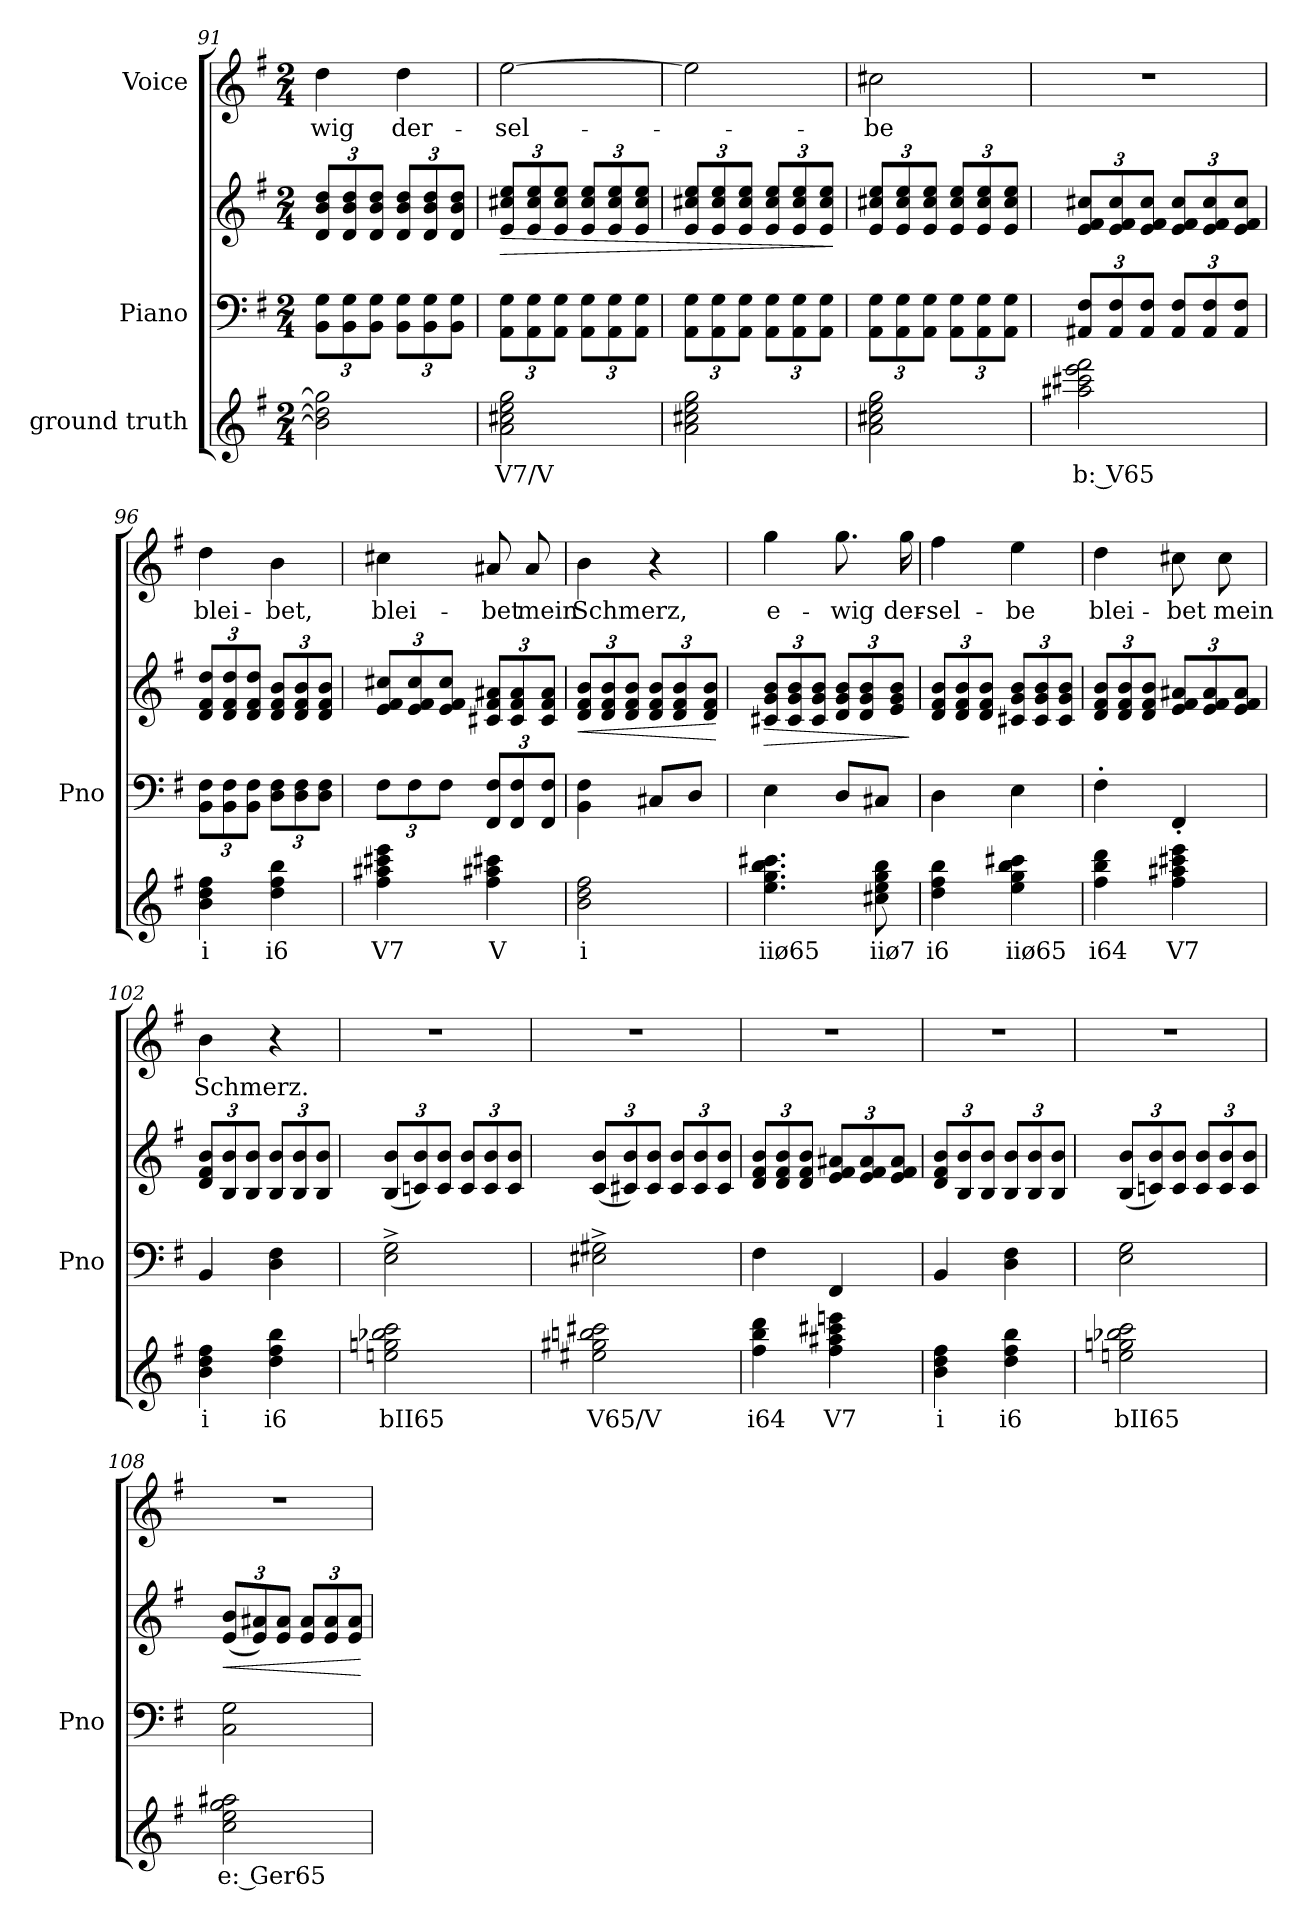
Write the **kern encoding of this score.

**kern	**text	**kern	**kern	**dynam	**kern	**text
*part3	*part3	*part2	*part2	*part2	*part1	*part1
*staff4	*staff4	*staff3	*staff2	*staff2/3	*staff1	*staff1
*I"ground truth	*	*I"Piano	*	*	*I"Voice	*
*	*	*I'Pno	*	*	*	*
*	*	*clefF4	*clefG2	*	*clefG2	*
*k[f#]	*	*k[f#]	*k[f#]	*	*k[f#]	*
*M2/4	*	*M2/4	*M2/4	*	*M2/4	*
=91	=91	=91	=91	=91	=91	=91
*	*	*Xbrackettup	*Xbrackettup	*	*	*
!	!	!	!	!	!	!LO:LY:b
2b] 2dd] 2gg]	.	12BB\ 12G\L	12d/ 12b/ 12dd/L	.	4dd\	-wig
.	.	12BB\ 12G\	12d/ 12b/ 12dd/	.	.	.
.	.	12BB\ 12G\J	12d/ 12b/ 12dd/J	.	.	.
!	!	!	!	!	!	!LO:LY:b
.	.	12BB\ 12G\L	12d/ 12b/ 12dd/L	.	4dd\	der-
.	.	12BB\ 12G\	12d/ 12b/ 12dd/	.	.	.
.	.	12BB\ 12G\J	12d/ 12b/ 12dd/J	.	.	.
=92	=92	=92	=92	=92	=92	=92
!	!	!	!	!LO:HP:b	!	!
!	!	!	!	!	!	!LO:LY:b
2a 2cc#X 2ee 2gg	V7/V	12AA\ 12G\L	12e/ 12cc#X/ 12ee/L	>	[2ee\	-sel-
.	.	12AA\ 12G\	12e/ 12cc#/ 12ee/	.	.	.
.	.	12AA\ 12G\J	12e/ 12cc#/ 12ee/J	.	.	.
.	.	12AA\ 12G\L	12e/ 12cc#/ 12ee/L	.	.	.
.	.	12AA\ 12G\	12e/ 12cc#/ 12ee/	.	.	.
.	.	12AA\ 12G\J	12e/ 12cc#/ 12ee/J	.	.	.
!!LO:LB:g=z
=93	=93	=93	=93	=93	=93	=93
2a 2cc#X 2ee 2gg	.	12AA\ 12G\L	12e/ 12cc#X/ 12ee/L	.	2ee\]	.
.	.	12AA\ 12G\	12e/ 12cc#/ 12ee/	.	.	.
.	.	12AA\ 12G\J	12e/ 12cc#/ 12ee/J	.	.	.
.	.	12AA\ 12G\L	12e/ 12cc#/ 12ee/L	.	.	.
.	.	12AA\ 12G\	12e/ 12cc#/ 12ee/	.	.	.
.	.	12AA\ 12G\J	12e/ 12cc#/ 12ee/J	.	.	.
.	.	.	.	]	.	.
=94	=94	=94	=94	=94	=94	=94
!	!	!	!	!	!	!LO:LY:b
2a 2cc#X 2ee 2gg	.	12AA\ 12G\L	12e/ 12cc#X/ 12ee/L	.	2cc#X\	-be
.	.	12AA\ 12G\	12e/ 12cc#/ 12ee/	.	.	.
.	.	12AA\ 12G\J	12e/ 12cc#/ 12ee/J	.	.	.
.	.	12AA\ 12G\L	12e/ 12cc#/ 12ee/L	.	.	.
.	.	12AA\ 12G\	12e/ 12cc#/ 12ee/	.	.	.
.	.	12AA\ 12G\J	12e/ 12cc#/ 12ee/J	.	.	.
=95	=95	=95	=95	=95	=95	=95
2aa#X 2ccc#X 2eee 2fff#	b: V65	12AA#X/ 12F#/L	12e/ 12f#/ 12cc#X/L	.	2r	.
.	.	12AA#/ 12F#/	12e/ 12f#/ 12cc#/	.	.	.
.	.	12AA#/ 12F#/J	12e/ 12f#/ 12cc#/J	.	.	.
.	.	12AA#/ 12F#/L	12e/ 12f#/ 12cc#/L	.	.	.
.	.	12AA#/ 12F#/	12e/ 12f#/ 12cc#/	.	.	.
.	.	12AA#/ 12F#/J	12e/ 12f#/ 12cc#/J	.	.	.
=96	=96	=96	=96	=96	=96	=96
!	!	!	!	!	!	!LO:LY:b
4b 4dd 4ff#	i	12BB\ 12F#\L	12d/ 12f#/ 12dd/L	.	4dd\	blei-
.	.	12BB\ 12F#\	12d/ 12f#/ 12dd/	.	.	.
.	.	12BB\ 12F#\J	12d/ 12f#/ 12dd/J	.	.	.
!	!	!	!	!	!	!LO:LY:b
4dd 4ff# 4bb	i6	12D\ 12F#\L	12d/ 12f#/ 12b/L	.	4b\	-bet,
.	.	12D\ 12F#\	12d/ 12f#/ 12b/	.	.	.
.	.	12D\ 12F#\J	12d/ 12f#/ 12b/J	.	.	.
!!LO:PB:g=z
=97	=97	=97	=97	=97	=97	=97
!	!	!	!	!	!	!LO:LY:b
4ff# 4aa#X 4ccc#X 4eee	V7	12F#\L	12e/ 12f#/ 12cc#X/L	.	4cc#X\	blei-
.	.	12F#\	12e/ 12f#/ 12cc#/	.	.	.
.	.	12F#\J	12e/ 12f#/ 12cc#/J	.	.	.
!	!	!	!	!	!	!LO:LY:b
4ff# 4aa#X 4ccc#X	V	12FF#/ 12F#/L	12c#X/ 12f#/ 12a#X/L	.	8a#X/	-bet
.	.	12FF#/ 12F#/	12c#/ 12f#/ 12a#/	.	.	.
!	!	!	!	!	!	!LO:LY:b
.	.	.	.	.	8a#/	mein
.	.	12FF#/ 12F#/J	12c#/ 12f#/ 12a#/J	.	.	.
=98	=98	=98	=98	=98	=98	=98
!	!	!	!	!LO:HP:b	!	!
!	!	!	!	!	!	!LO:LY:b
2b 2dd 2ff#	i	4BB\ 4F#\	12d/ 12f#/ 12b/L	<	4b\	Schmerz,
.	.	.	12d/ 12f#/ 12b/	.	.	.
.	.	.	12d/ 12f#/ 12b/J	.	.	.
.	.	8C#X/L	12d/ 12f#/ 12b/L	.	4r	.
.	.	.	12d/ 12f#/ 12b/	.	.	.
.	.	8D/J	.	.	.	.
.	.	.	12d/ 12f#/ 12b/J	.	.	.
.	.	.	.	[	.	.
=99	=99	=99	=99	=99	=99	=99
!	!	!	!	!LO:HP:b	!	!
!	!	!	!	!	!	!LO:LY:b
4.ee 4.gg 4.bb 4.ccc#X	iiø65	4E\	12c#X/ 12g/ 12b/L	>	4gg\	e-
.	.	.	12c#/ 12g/ 12b/	.	.	.
.	.	.	12c#/ 12g/ 12b/J	.	.	.
!	!	!	!	!	!	!LO:LY:b
.	.	8D/L	12d/ 12g/ 12b/L	.	8.gg\	-wig
.	.	.	12d/ 12g/ 12b/	.	.	.
8cc#X 8ee 8gg 8bb	iiø7	8C#X/J	.	.	.	.
.	.	.	12e/ 12g/ 12b/J	.	.	.
!	!	!	!	!	!	!LO:LY:b
.	.	.	.	.	16gg\	der-
.	.	.	.	]	.	.
=100	=100	=100	=100	=100	=100	=100
!	!	!	!	!	!	!LO:LY:b
4dd 4ff# 4bb	i6	4D\	12d/ 12f#/ 12b/L	.	4ff#\	-sel-
.	.	.	12d/ 12f#/ 12b/	.	.	.
.	.	.	12d/ 12f#/ 12b/J	.	.	.
!	!	!	!	!	!	!LO:LY:b
4ee 4gg 4bb 4ccc#X	iiø65	4E\	12c#X/ 12g/ 12b/L	.	4ee\	-be
.	.	.	12c#/ 12g/ 12b/	.	.	.
.	.	.	12c#/ 12g/ 12b/J	.	.	.
!!LO:LB:g=z
=101	=101	=101	=101	=101	=101	=101
!	!	!	!	!	!	!LO:LY:b
4ff# 4bb 4ddd	i64	4F#'\	12d/ 12f#/ 12b/L	.	4dd\	blei-
.	.	.	12d/ 12f#/ 12b/	.	.	.
.	.	.	12d/ 12f#/ 12b/J	.	.	.
!	!	!	!	!	!	!LO:LY:b
4ff# 4aa#X 4ccc#X 4eee	V7	4FF#'/	12e/ 12f#/ 12a#X/L	.	8cc#X\	-bet
.	.	.	12e/ 12f#/ 12a#/	.	.	.
!	!	!	!	!	!	!LO:LY:b
.	.	.	.	.	8cc#\	mein
.	.	.	12e/ 12f#/ 12a#/J	.	.	.
=102	=102	=102	=102	=102	=102	=102
!	!	!	!	!	!	!LO:LY:b
4b 4dd 4ff#	i	4BB/	12d/ 12f#/ 12b/L	.	4b\	Schmerz.
.	.	.	12B/ 12b/	.	.	.
.	.	.	12B/ 12b/J	.	.	.
4dd 4ff# 4bb	i6	4D\ 4F#\	12B/ 12b/L	.	4r	.
.	.	.	12B/ 12b/	.	.	.
.	.	.	12B/ 12b/J	.	.	.
=103	=103	=103	=103	=103	=103	=103
2een 2ggn 2bb-X 2ccc	bII65	2E\^ 2G\^	(<12B/ 12b/L	.	2r	.
.	.	.	12cn/ 12b/)	.	.	.
.	.	.	12c/ 12b/J	.	.	.
.	.	.	12c/ 12b/L	.	.	.
.	.	.	12c/ 12b/	.	.	.
.	.	.	12c/ 12b/J	.	.	.
=104	=104	=104	=104	=104	=104	=104
2ee#X 2gg#X 2bbn 2ccc#X	V65/V	2E#X\^ 2G#X\^	(<12c/ 12b/L	.	2r	.
.	.	.	12c#X/ 12b/)	.	.	.
.	.	.	12c#/ 12b/J	.	.	.
.	.	.	12c#/ 12b/L	.	.	.
.	.	.	12c#/ 12b/	.	.	.
.	.	.	12c#/ 12b/J	.	.	.
!!LO:LB:g=z
=105	=105	=105	=105	=105	=105	=105
4ff# 4bb 4ddd	i64	4F#\	12d/ 12f#/ 12b/L	.	2r	.
.	.	.	12d/ 12f#/ 12b/	.	.	.
.	.	.	12d/ 12f#/ 12b/J	.	.	.
4ff# 4aa#X 4ccc#X 4eeen	V7	4FF#/	12e/ 12f#/ 12a#X/L	.	.	.
.	.	.	12e/ 12f#/ 12a#/	.	.	.
.	.	.	12e/ 12f#/ 12a#/J	.	.	.
=106	=106	=106	=106	=106	=106	=106
4b 4dd 4ff#	i	4BB/	12d/ 12f#/ 12b/L	.	2r	.
.	.	.	12B/ 12b/	.	.	.
.	.	.	12B/ 12b/J	.	.	.
4dd 4ff# 4bb	i6	4D\ 4F#\	12B/ 12b/L	.	.	.
.	.	.	12B/ 12b/	.	.	.
.	.	.	12B/ 12b/J	.	.	.
=107	=107	=107	=107	=107	=107	=107
2een 2ggn 2bb-X 2ccc	bII65	2E\ 2G\	(<12B/ 12b/L	.	2r	.
.	.	.	12cn/ 12b/)	.	.	.
.	.	.	12c/ 12b/J	.	.	.
.	.	.	12c/ 12b/L	.	.	.
.	.	.	12c/ 12b/	.	.	.
.	.	.	12c/ 12b/J	.	.	.
=108	=108	=108	=108	=108	=108	=108
!	!	!	!	!LO:HP:b	!	!
2cc 2ee 2gg 2aa#X	e: Ger65	2C\ 2G\	(<12e/ 12b/L	<	2r	.
.	.	.	12e/ 12a#X/)	.	.	.
.	.	.	12e/ 12a#/J	.	.	.
.	.	.	12e/ 12a#/L	.	.	.
.	.	.	12e/ 12a#/	.	.	.
.	.	.	12e/ 12a#/J	.	.	.
.	.	.	.	[	.	.
=	=	=	=	=	=	=
*-	*-	*-	*-	*-	*-	*-
